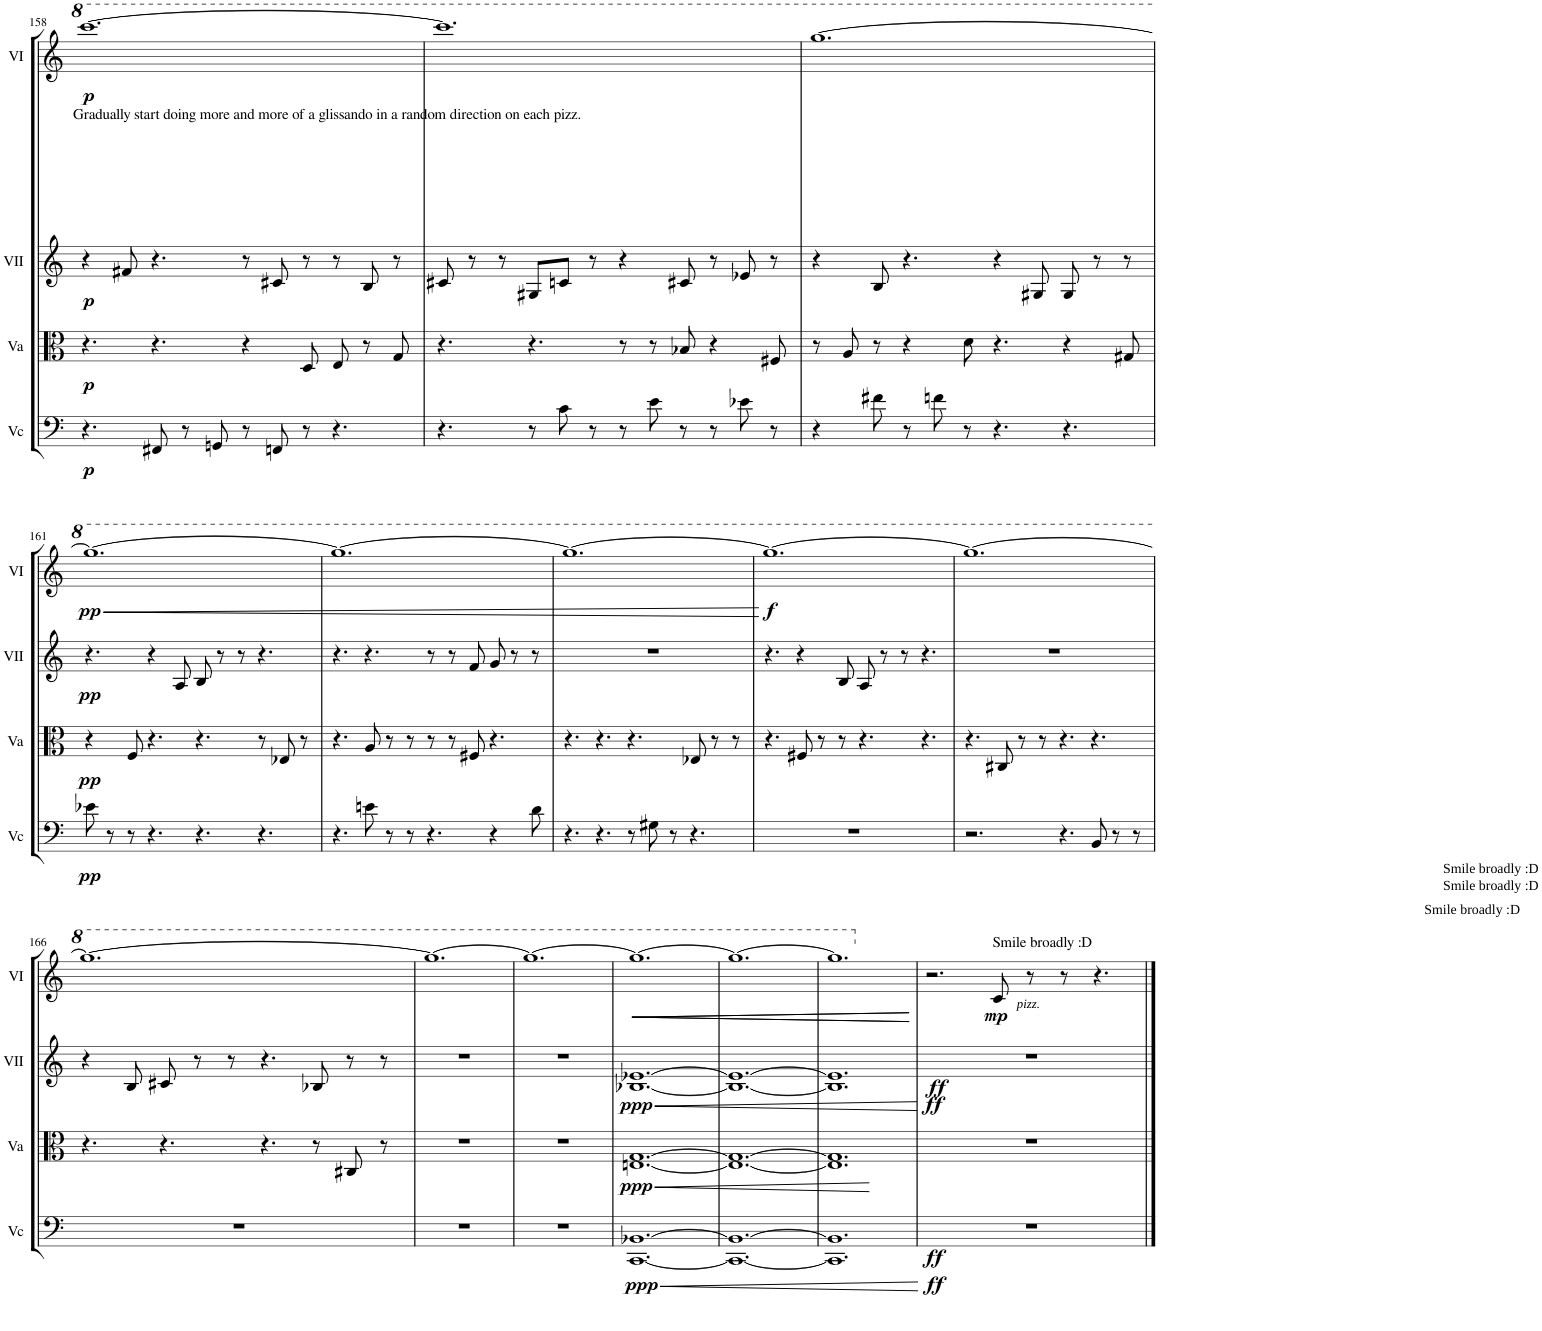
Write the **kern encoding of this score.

**kern	**dynam	**kern	**dynam	**kern	**dynam	**kern	**dynam
*part4	*part4	*part3	*part3	*part2	*part2	*part1	*part1
*staff4	*staff4	*staff3	*staff3	*staff2	*staff2	*staff1	*staff1
*I"Vc	*	*I"Va	*	*I"VII	*	*I"VI	*
*I'Vc	*	*I'Va	*	*I'VII	*	*I'VI	*
!!LO:PB:g=z
*clefF4	*	*clefC3	*	*clefG2	*	*clefG2	*
*k[]	*	*k[]	*	*k[]	*	*k[]	*
*M12/8	*	*M12/8	*	*M12/8	*	*M12/8	*
=158	=158	=158	=158	=158	=158	=158	=158
!	!	!	!	!LO:TX:a:t=Gradually start doing more and more of a glissando in a random direction on each pizz.	!	!	!
!	!LO:DY:b	!	!LO:DY:b	!	!LO:DY:b	!	!LO:DY:b
4.r	p	4.r	p	4r	p	[1.cccc	p
.	.	.	.	8f#X/	.	.	.
8FF#X/	.	4.r	.	4.r	.	.	.
8r	.	.	.	.	.	.	.
8GGn/	.	.	.	.	.	.	.
8r	.	4r	.	8r	.	.	.
8FFn/	.	.	.	8c#X/	.	.	.
8r	.	8D/	.	8r	.	.	.
4.r	.	8E/	.	8r	.	.	.
.	.	8r	.	8B/	.	.	.
.	.	8G/	.	8r	.	.	.
=159	=159	=159	=159	=159	=159	=159	=159
4.r	.	4.r	.	8c#X/	.	1.cccc]	.
.	.	.	.	8r	.	.	.
.	.	.	.	8r	.	.	.
8r	.	4.r	.	8G#X/L	.	.	.
8c\	.	.	.	8cn/J	.	.	.
8r	.	.	.	8r	.	.	.
8r	.	8r	.	4r	.	.	.
8e\	.	8r	.	.	.	.	.
8r	.	8B-X/	.	8c#X/	.	.	.
8r	.	4r	.	8r	.	.	.
8e-X\	.	.	.	8e-X/	.	.	.
8r	.	8F#X/	.	8r	.	.	.
=160	=160	=160	=160	=160	=160	=160	=160
4r	.	8r	.	4r	.	[1.ggg	.
.	.	8A/	.	.	.	.	.
8f#X\	.	8r	.	8B/	.	.	.
8r	.	4r	.	4.r	.	.	.
8fn\	.	.	.	.	.	.	.
8r	.	8d\	.	.	.	.	.
4.r	.	4.r	.	4r	.	.	.
.	.	.	.	8G#X/	.	.	.
4.r	.	4r	.	8G#/	.	.	.
.	.	.	.	8r	.	.	.
.	.	8G#X/	.	8r	.	.	.
!!LO:LB:g=z
=161	=161	=161	=161	=161	=161	=161	=161
!	!LO:DY:b	!	!LO:DY:b	!	!LO:DY:b	!	!LO:HP:b
!	!	!	!	!	!	!	!LO:DY:n=1:b
8e-X\	pp	4r	pp	4.r	pp	1.ggg_	< pp
8r	.	.	.	.	.	.	.
8r	.	8F/	.	.	.	.	.
4.r	.	4.r	.	4r	.	.	.
.	.	.	.	8A/	.	.	.
4.r	.	4.r	.	8B/	.	.	.
.	.	.	.	8r	.	.	.
.	.	.	.	8r	.	.	.
4.r	.	8r	.	4.r	.	.	.
.	.	8E-X/	.	.	.	.	.
.	.	8r	.	.	.	.	.
=162	=162	=162	=162	=162	=162	=162	=162
4.r	.	4.r	.	4.r	.	1.ggg_	.
8en\	.	8A/	.	4.r	.	.	.
8r	.	8r	.	.	.	.	.
8r	.	8r	.	.	.	.	.
4.r	.	8r	.	8r	.	.	.
.	.	8r	.	8r	.	.	.
.	.	8F#X/	.	8f/	.	.	.
4r	.	4.r	.	8g/	.	.	.
.	.	.	.	8r	.	.	.
8d\	.	.	.	8r	.	.	.
=163	=163	=163	=163	=163	=163	=163	=163
4.r	.	4.r	.	1.r	.	1.ggg_	.
4.r	.	4.r	.	.	.	.	.
8r	.	4.r	.	.	.	.	.
8G#X\	.	.	.	.	.	.	.
8r	.	.	.	.	.	.	.
4.r	.	8E-X/	.	.	.	.	.
.	.	8r	.	.	.	.	.
.	.	8r	.	.	.	.	.
.	.	.	.	.	.	.	[
=164	=164	=164	=164	=164	=164	=164	=164
!	!	!	!	!	!	!	!LO:DY:b
1.r	.	4.r	.	4.r	.	1.ggg_	f
.	.	8F#X/	.	4r	.	.	.
.	.	8r	.	.	.	.	.
.	.	8r	.	8B/	.	.	.
.	.	4.r	.	8A/	.	.	.
.	.	.	.	8r	.	.	.
.	.	.	.	8r	.	.	.
.	.	4.r	.	4.r	.	.	.
=165	=165	=165	=165	=165	=165	=165	=165
2.r	.	4.r	.	1.r	.	1.ggg_	.
.	.	8C#X/	.	.	.	.	.
.	.	8r	.	.	.	.	.
.	.	8r	.	.	.	.	.
4.r	.	4.r	.	.	.	.	.
8BB/	.	4.r	.	.	.	.	.
8r	.	.	.	.	.	.	.
8r	.	.	.	.	.	.	.
!!LO:LB:g=z
=166	=166	=166	=166	=166	=166	=166	=166
1.r	.	4.r	.	4r	.	1.ggg_	.
.	.	.	.	8B/	.	.	.
.	.	4.r	.	8c#X/	.	.	.
.	.	.	.	8r	.	.	.
.	.	.	.	8r	.	.	.
.	.	4.r	.	4.r	.	.	.
.	.	8r	.	8B-X/	.	.	.
.	.	8C#X/	.	8r	.	.	.
.	.	8r	.	8r	.	.	.
=167	=167	=167	=167	=167	=167	=167	=167
1.r	.	1.r	.	1.r	.	1.ggg_	.
=168	=168	=168	=168	=168	=168	=168	=168
1.r	.	1.r	.	1.r	.	1.ggg_	.
=169	=169	=169	=169	=169	=169	=169	=169
!	!LO:HP:b	!	!LO:HP:b	!	!LO:HP:b	!	!LO:HP:b
!	!LO:DY:n=1:b	!	!LO:DY:n=1:b	!	!LO:DY:n=1:b	!	!
[1.CC [1.BB-X	< ppp	[1.En [1.G	< ppp	[1.B-X [1.e-X	< ppp	1.ggg_	<
=170	=170	=170	=170	=170	=170	=170	=170
!	!	!	!	!	!	!	!LO:HP:b
1.CC_ 1.BB-_	.	1.E_ 1.G_	.	1.B-_ 1.e-_	.	1.ggg_	<
=171	=171	=171	=171	=171	=171	=171	=171
1.CC] 1.BB-]	.	1.E] 1.G]	.	1.B-] 1.e-]	.	1.ggg]	.
.	[	.	[	.	[	.	[ [
=172	=172	=172	=172	=172	=172	=172	=172
!	!LO:DY:b	!	!	!	!	!	!
!	!LO:DY:n=1:b	!	!	!	!LO:DY:b	!	!
!	!	!	!	!	!LO:DY:n=1:b	!	!
1.r	ff ff	1.r	.	1.r	ff ff	2.r	.
!	!	!	!	!	!	!LO:TX:b:i:t=pizz.	!
!	!	!	!	!	!	!LO:TX:a:t=Smile broadly &colon;D	!
!	!	!	!	!	!	!LO:TX:a:t=Smile broadly &colon;D	!
!	!	!	!	!	!	!LO:TX:a:t=Smile broadly &colon;D	!
!	!	!	!	!	!	!LO:TX:a:t=Smile broadly &colon;D	!
!	!	!	!	!	!	!	!LO:DY:b
.	.	.	.	.	.	8c/	mp
.	.	.	.	.	.	8r	.
.	.	.	.	.	.	8r	.
.	.	.	.	.	.	4.r	.
==	==	==	==	==	==	==	==
*-	*-	*-	*-	*-	*-	*-	*-
